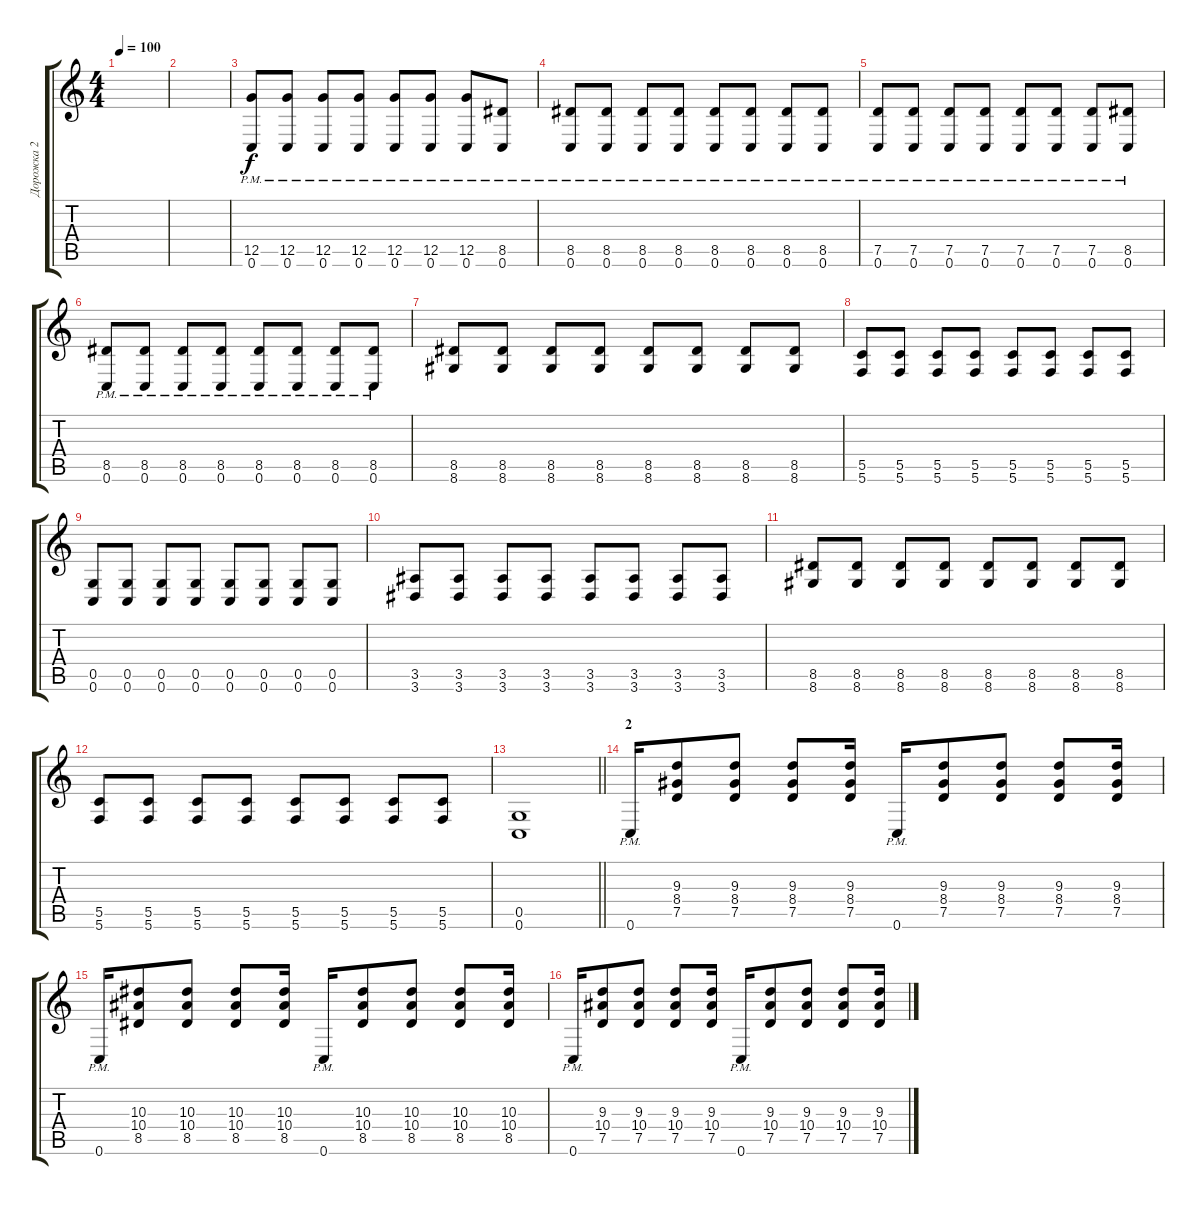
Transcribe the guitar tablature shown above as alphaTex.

\track ("Дорожка 2" "Дорожка 2") {instrument distortionguitar}
\staff {score tabs}
\tuning (D4 A3 F3 C3 G2 C2) {hide}
\ts (4 4)
\tempo 100
\clef g2
\ks c
|
|
(12.5{pm} 0.6{pm}).8 (12.5{pm} 0.6{pm}).8 (12.5{pm} 0.6{pm}).8 (12.5{pm} 0.6{pm}).8 (12.5{pm} 0.6{pm}).8 (12.5{pm} 0.6{pm}).8 (12.5{pm} 0.6{pm}).8 (8.5{pm} 0.6{pm}).8 |
(8.5{pm} 0.6{pm}).8 (8.5{pm} 0.6{pm}).8 (8.5{pm} 0.6{pm}).8 (8.5{pm} 0.6{pm}).8 (8.5{pm} 0.6{pm}).8 (8.5{pm} 0.6{pm}).8 (8.5{pm} 0.6{pm}).8 (8.5{pm} 0.6{pm}).8 |
(7.5{pm} 0.6{pm}).8 (7.5{pm} 0.6{pm}).8 (7.5{pm} 0.6{pm}).8 (7.5{pm} 0.6{pm}).8 (7.5{pm} 0.6{pm}).8 (7.5{pm} 0.6{pm}).8 (7.5{pm} 0.6{pm}).8 (8.5{pm} 0.6{pm}).8 |
(8.5{pm} 0.6{pm}).8 (8.5{pm} 0.6{pm}).8 (8.5{pm} 0.6{pm}).8 (8.5{pm} 0.6{pm}).8 (8.5{pm} 0.6{pm}).8 (8.5{pm} 0.6{pm}).8 (8.5{pm} 0.6{pm}).8 (8.5{pm} 0.6{pm}).8 |
(8.5 8.6).8{balance 8} (8.5 8.6).8 (8.5 8.6).8 (8.5 8.6).8 (8.5 8.6).8 (8.5 8.6).8 (8.5 8.6).8 (8.5 8.6).8 |
(5.5 5.6).8 (5.5 5.6).8 (5.5 5.6).8 (5.5 5.6).8 (5.5 5.6).8 (5.5 5.6).8 (5.5 5.6).8 (5.5 5.6).8 |
(0.5 0.6).8 (0.5 0.6).8 (0.5 0.6).8 (0.5 0.6).8 (0.5 0.6).8 (0.5 0.6).8 (0.5 0.6).8 (0.5 0.6).8 |
(3.5 3.6).8 (3.5 3.6).8 (3.5 3.6).8 (3.5 3.6).8 (3.5 3.6).8 (3.5 3.6).8 (3.5 3.6).8 (3.5 3.6).8 |
(8.5 8.6).8 (8.5 8.6).8 (8.5 8.6).8 (8.5 8.6).8 (8.5 8.6).8 (8.5 8.6).8 (8.5 8.6).8 (8.5 8.6).8 |
(5.5 5.6).8 (5.5 5.6).8 (5.5 5.6).8 (5.5 5.6).8 (5.5 5.6).8 (5.5 5.6).8 (5.5 5.6).8 (5.5 5.6).8 |
\barLineRight lightlight
(0.5 0.6).1 |
\section ("" "2")
0.6{pm}.16{volume 10 balance 16} (9.3 8.4 7.5).8 (9.3 8.4 7.5).8 (9.3 8.4 7.5).8 (9.3 8.4 7.5).16 0.6{pm}.16 (9.3 8.4 7.5).8 (9.3 8.4 7.5).8 (9.3 8.4 7.5).8 (9.3 8.4 7.5).16 |
0.6{pm}.16 (10.3 10.4 8.5).8 (10.3 10.4 8.5).8 (10.3 10.4 8.5).8 (10.3 10.4 8.5).16 0.6{pm}.16 (10.3 10.4 8.5).8 (10.3 10.4 8.5).8 (10.3 10.4 8.5).8 (10.3 10.4 8.5).16 |
0.6{pm}.16 (9.3 10.4 7.5).8 (9.3 10.4 7.5).8 (9.3 10.4 7.5).8 (9.3 10.4 7.5).16 0.6{pm}.16 (9.3 10.4 7.5).8 (9.3 10.4 7.5).8 (9.3 10.4 7.5).8 (9.3 10.4 7.5).16
